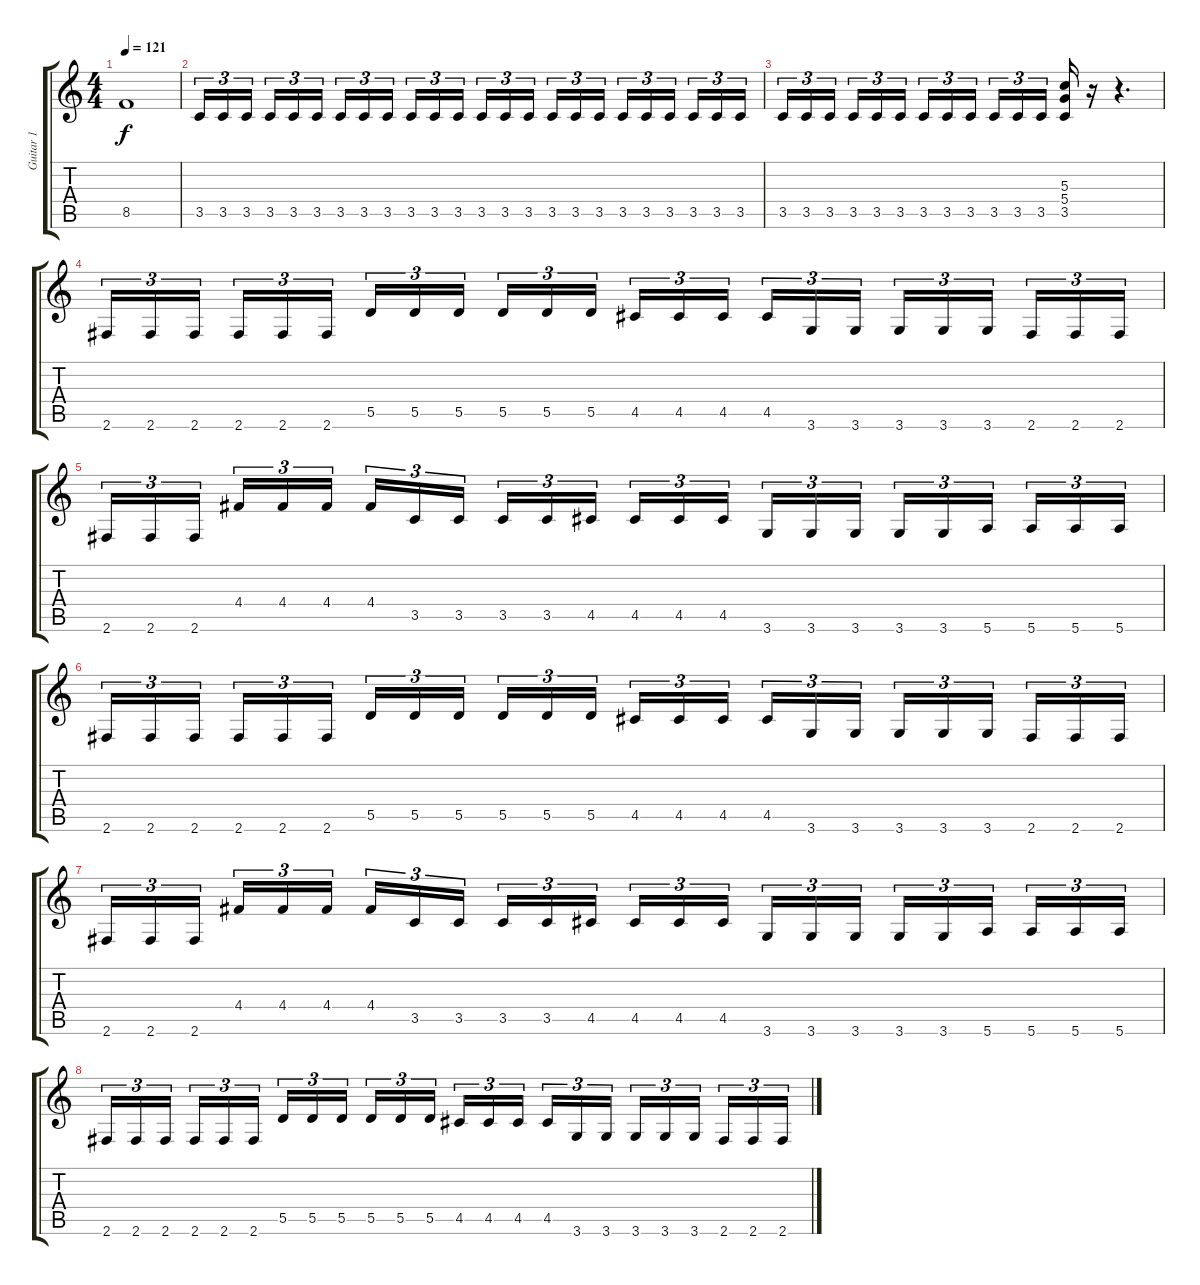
\track ("Guitar 1" "Guitar 1") {instrument distortionguitar}
\staff {score tabs}
\tuning (E4 B3 G3 D3 A2 E2) {hide}
\ts (4 4)
\tempo 121
\clef g2
\ks c
8.5.1{dy f} |
3.5.16{tu (3 2)} 3.5.16{tu (3 2)} 3.5.16{tu (3 2)} 3.5.16{tu (3 2)} 3.5.16{tu (3 2)} 3.5.16{tu (3 2)} 3.5.16{tu (3 2)} 3.5.16{tu (3 2)} 3.5.16{tu (3 2)} 3.5.16{tu (3 2)} 3.5.16{tu (3 2)} 3.5.16{tu (3 2)} 3.5.16{tu (3 2)} 3.5.16{tu (3 2)} 3.5.16{tu (3 2)} 3.5.16{tu (3 2)} 3.5.16{tu (3 2)} 3.5.16{tu (3 2)} 3.5.16{tu (3 2)} 3.5.16{tu (3 2)} 3.5.16{tu (3 2)} 3.5.16{tu (3 2)} 3.5.16{tu (3 2)} 3.5.16{tu (3 2)} |
3.5.16{tu (3 2)} 3.5.16{tu (3 2)} 3.5.16{tu (3 2)} 3.5.16{tu (3 2)} 3.5.16{tu (3 2)} 3.5.16{tu (3 2)} 3.5.16{tu (3 2)} 3.5.16{tu (3 2)} 3.5.16{tu (3 2)} 3.5.16{tu (3 2)} 3.5.16{tu (3 2)} 3.5.16{tu (3 2)} (5.3 5.4 3.5).16 r.16 r.4{d} |
2.6.16{tu (3 2)} 2.6.16{tu (3 2)} 2.6.16{tu (3 2)} 2.6.16{tu (3 2)} 2.6.16{tu (3 2)} 2.6.16{tu (3 2)} 5.5.16{tu (3 2)} 5.5.16{tu (3 2)} 5.5.16{tu (3 2)} 5.5.16{tu (3 2)} 5.5.16{tu (3 2)} 5.5.16{tu (3 2)} 4.5.16{tu (3 2)} 4.5.16{tu (3 2)} 4.5.16{tu (3 2)} 4.5.16{tu (3 2)} 3.6.16{tu (3 2)} 3.6.16{tu (3 2)} 3.6.16{tu (3 2)} 3.6.16{tu (3 2)} 3.6.16{tu (3 2)} 2.6.16{tu (3 2)} 2.6.16{tu (3 2)} 2.6.16{tu (3 2)} |
2.6.16{tu (3 2)} 2.6.16{tu (3 2)} 2.6.16{tu (3 2)} 4.4.16{tu (3 2)} 4.4.16{tu (3 2)} 4.4.16{tu (3 2)} 4.4.16{tu (3 2)} 3.5.16{tu (3 2)} 3.5.16{tu (3 2)} 3.5.16{tu (3 2)} 3.5.16{tu (3 2)} 4.5.16{tu (3 2)} 4.5.16{tu (3 2)} 4.5.16{tu (3 2)} 4.5.16{tu (3 2)} 3.6.16{tu (3 2)} 3.6.16{tu (3 2)} 3.6.16{tu (3 2)} 3.6.16{tu (3 2)} 3.6.16{tu (3 2)} 5.6.16{tu (3 2)} 5.6.16{tu (3 2)} 5.6.16{tu (3 2)} 5.6.16{tu (3 2)} |
2.6.16{tu (3 2)} 2.6.16{tu (3 2)} 2.6.16{tu (3 2)} 2.6.16{tu (3 2)} 2.6.16{tu (3 2)} 2.6.16{tu (3 2)} 5.5.16{tu (3 2)} 5.5.16{tu (3 2)} 5.5.16{tu (3 2)} 5.5.16{tu (3 2)} 5.5.16{tu (3 2)} 5.5.16{tu (3 2)} 4.5.16{tu (3 2)} 4.5.16{tu (3 2)} 4.5.16{tu (3 2)} 4.5.16{tu (3 2)} 3.6.16{tu (3 2)} 3.6.16{tu (3 2)} 3.6.16{tu (3 2)} 3.6.16{tu (3 2)} 3.6.16{tu (3 2)} 2.6.16{tu (3 2)} 2.6.16{tu (3 2)} 2.6.16{tu (3 2)} |
2.6.16{tu (3 2)} 2.6.16{tu (3 2)} 2.6.16{tu (3 2)} 4.4.16{tu (3 2)} 4.4.16{tu (3 2)} 4.4.16{tu (3 2)} 4.4.16{tu (3 2)} 3.5.16{tu (3 2)} 3.5.16{tu (3 2)} 3.5.16{tu (3 2)} 3.5.16{tu (3 2)} 4.5.16{tu (3 2)} 4.5.16{tu (3 2)} 4.5.16{tu (3 2)} 4.5.16{tu (3 2)} 3.6.16{tu (3 2)} 3.6.16{tu (3 2)} 3.6.16{tu (3 2)} 3.6.16{tu (3 2)} 3.6.16{tu (3 2)} 5.6.16{tu (3 2)} 5.6.16{tu (3 2)} 5.6.16{tu (3 2)} 5.6.16{tu (3 2)} |
2.6.16{tu (3 2)} 2.6.16{tu (3 2)} 2.6.16{tu (3 2)} 2.6.16{tu (3 2)} 2.6.16{tu (3 2)} 2.6.16{tu (3 2)} 5.5.16{tu (3 2)} 5.5.16{tu (3 2)} 5.5.16{tu (3 2)} 5.5.16{tu (3 2)} 5.5.16{tu (3 2)} 5.5.16{tu (3 2)} 4.5.16{tu (3 2)} 4.5.16{tu (3 2)} 4.5.16{tu (3 2)} 4.5.16{tu (3 2)} 3.6.16{tu (3 2)} 3.6.16{tu (3 2)} 3.6.16{tu (3 2)} 3.6.16{tu (3 2)} 3.6.16{tu (3 2)} 2.6.16{tu (3 2)} 2.6.16{tu (3 2)} 2.6.16{tu (3 2)}
